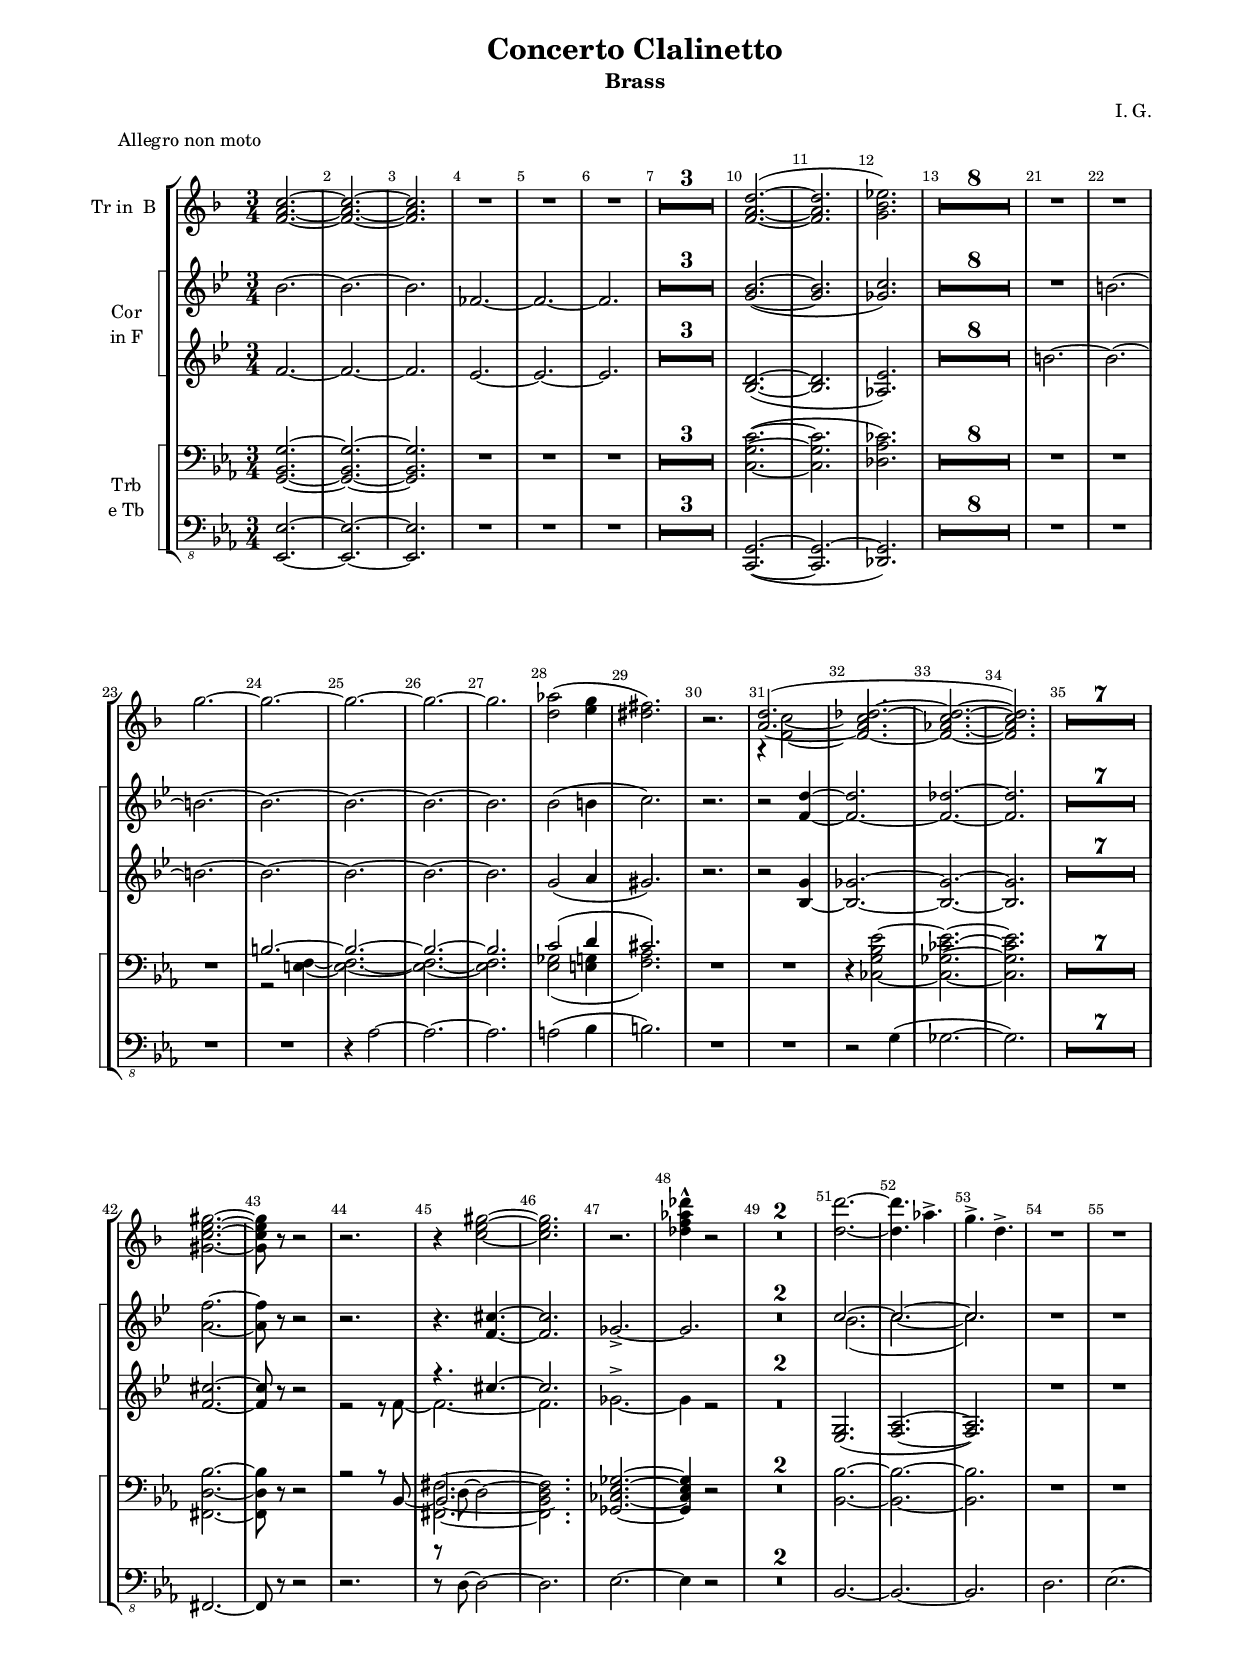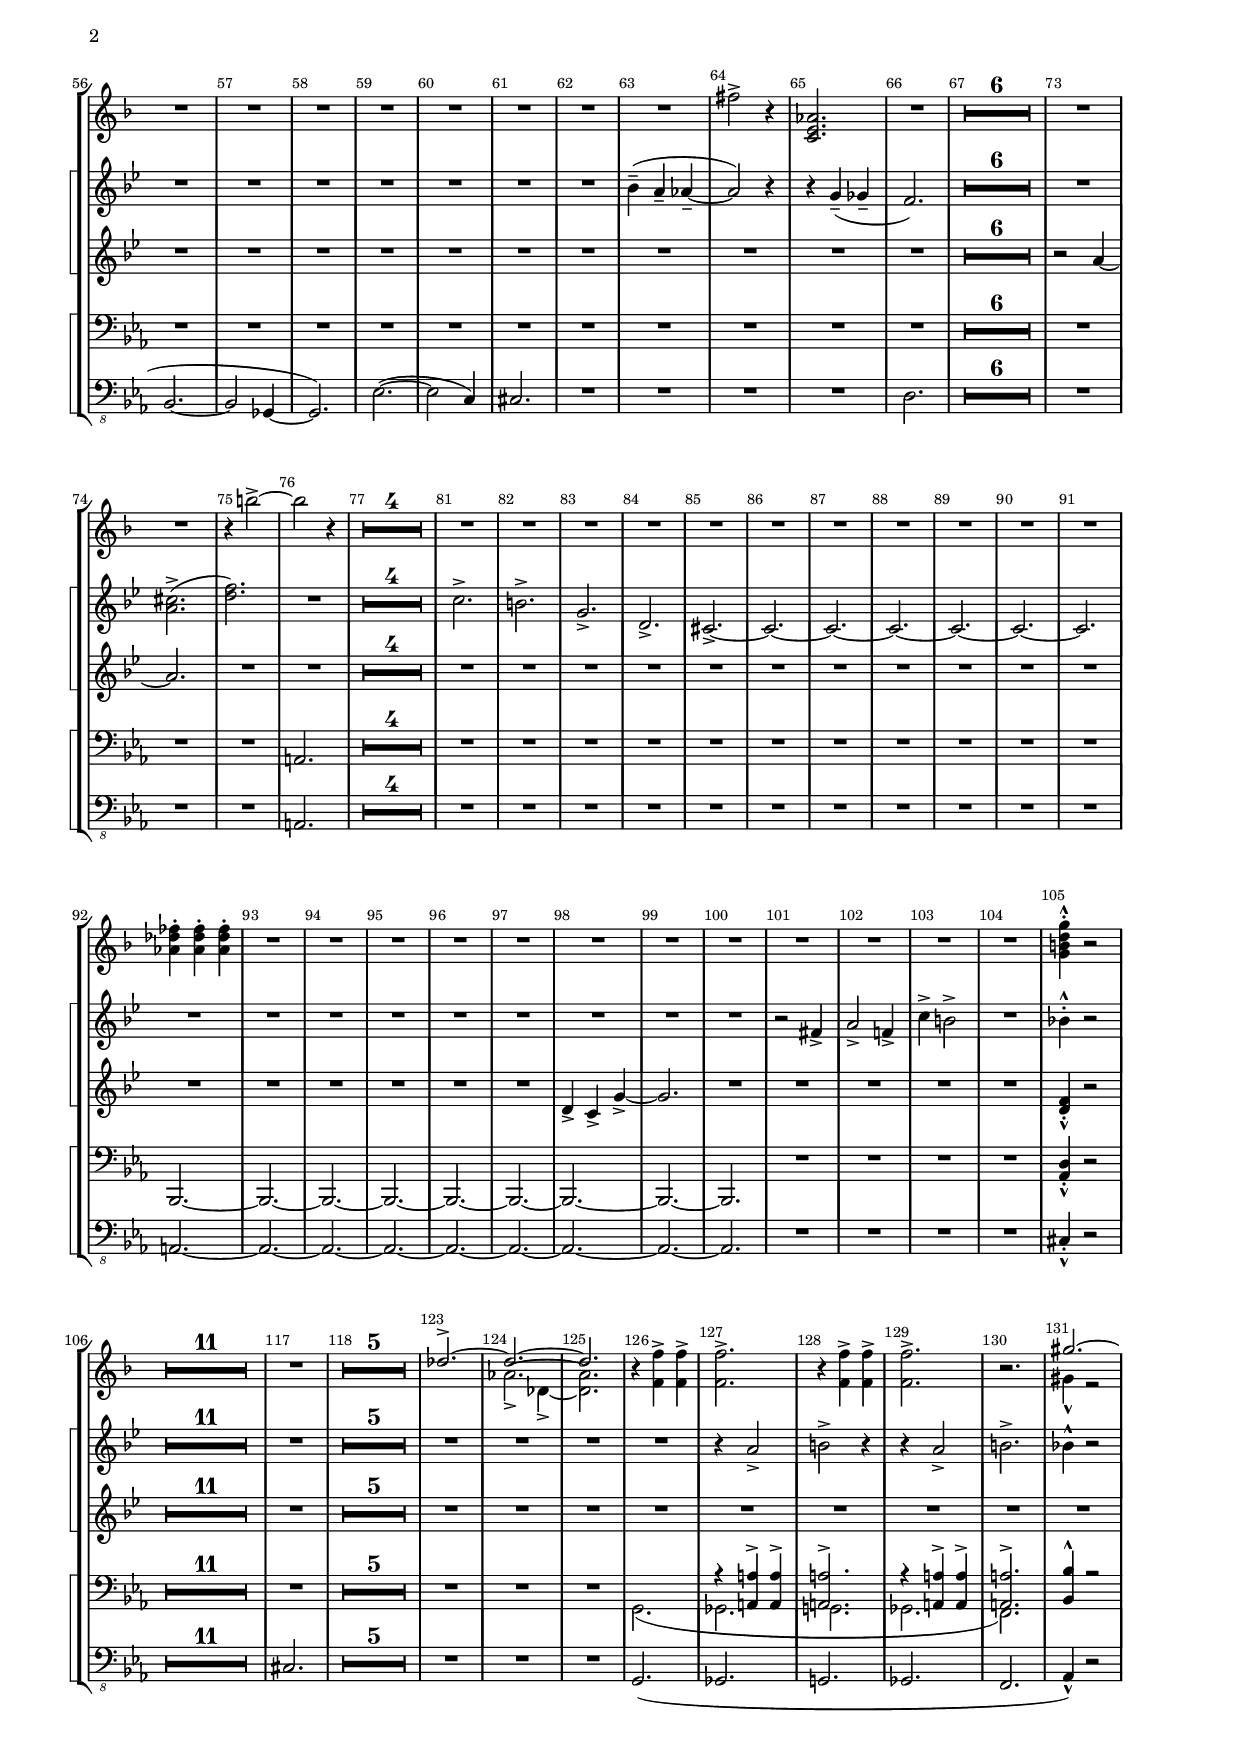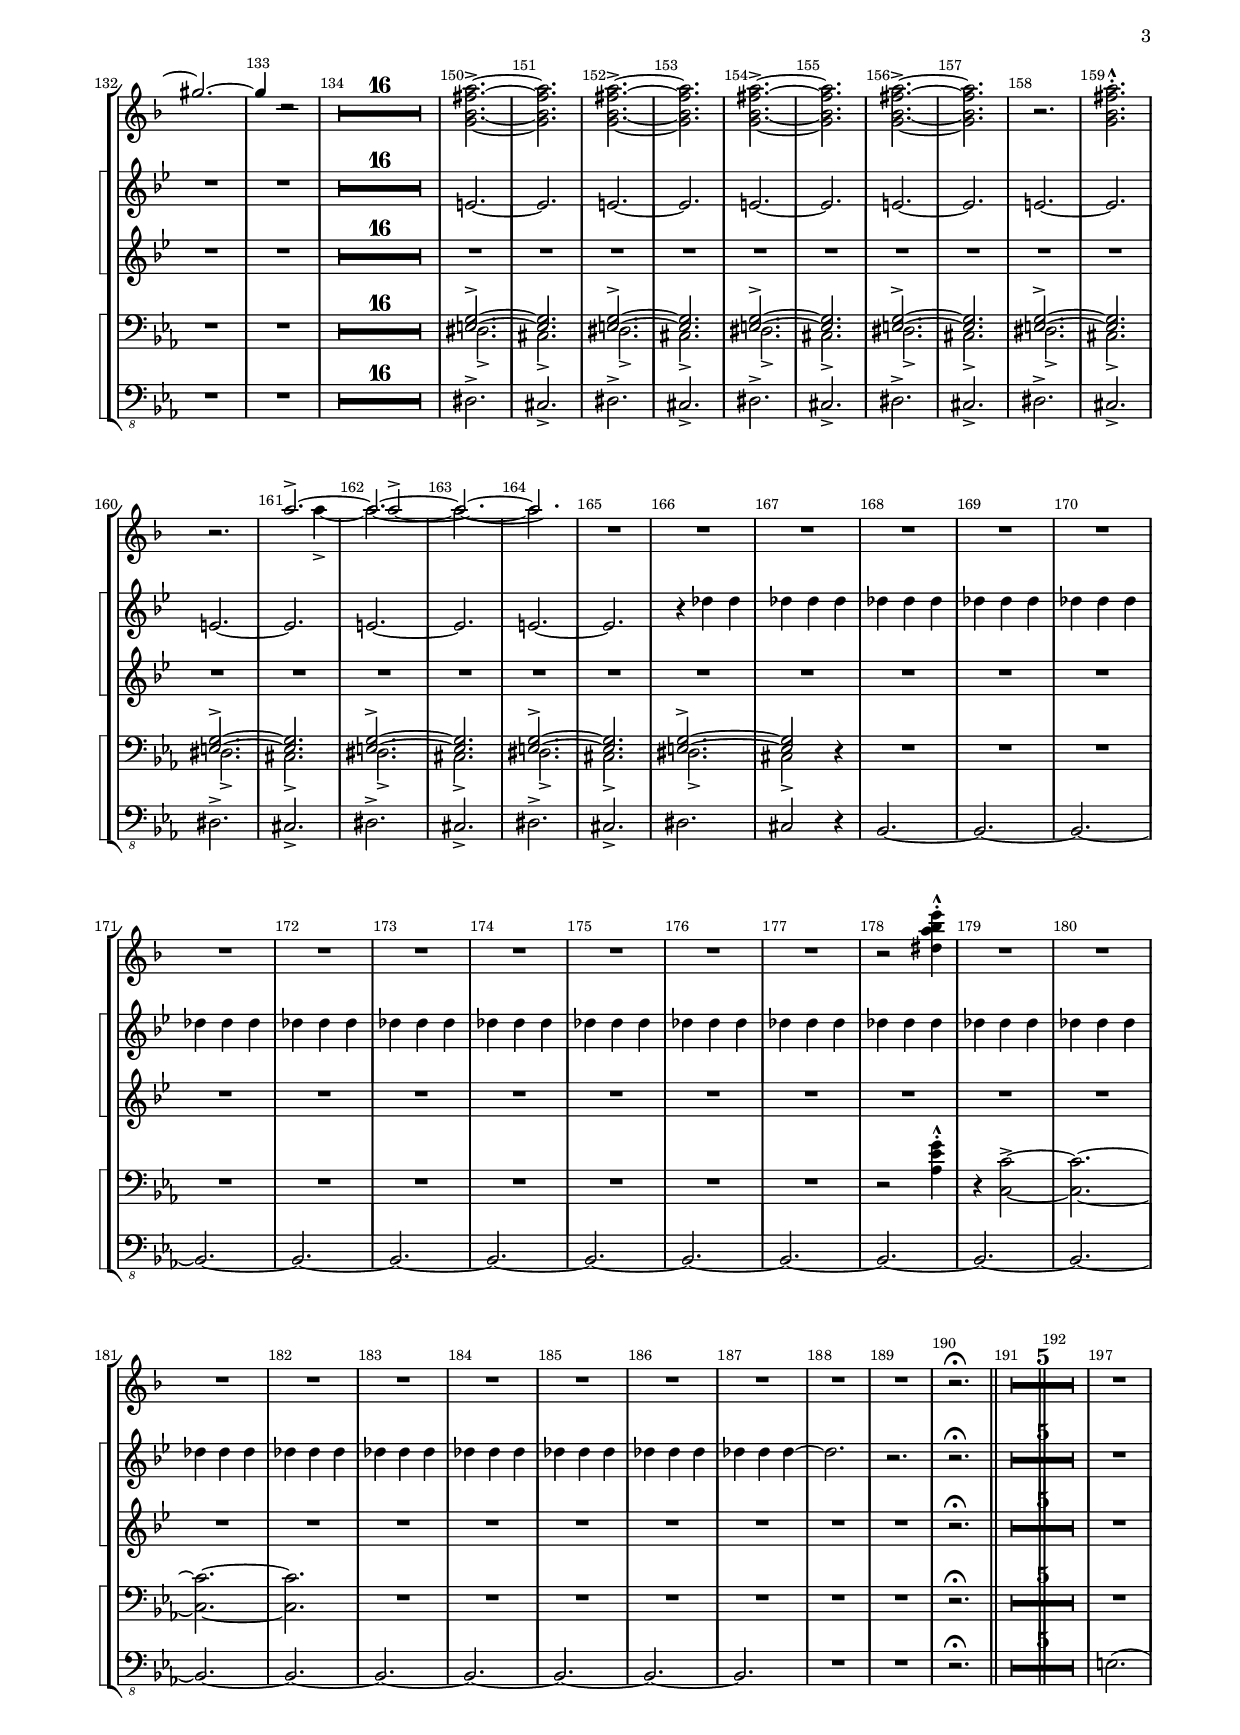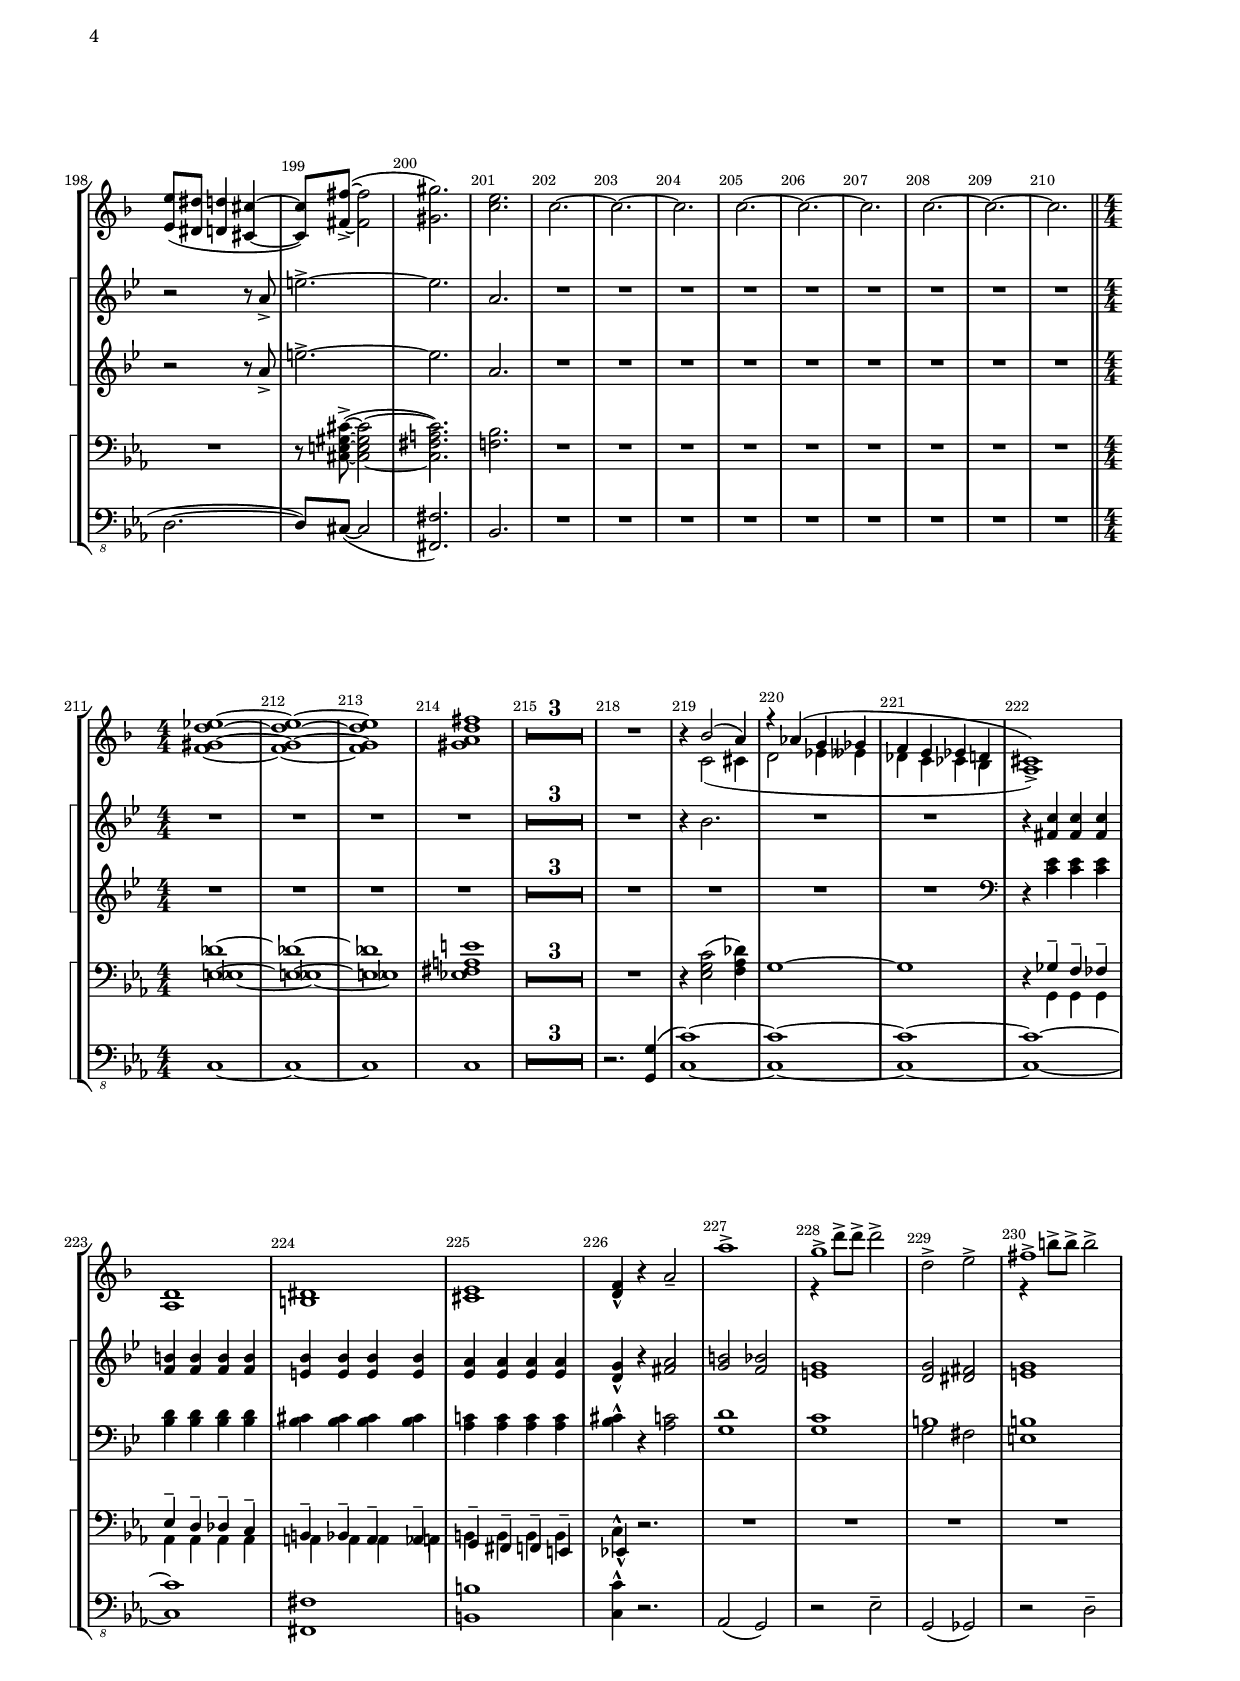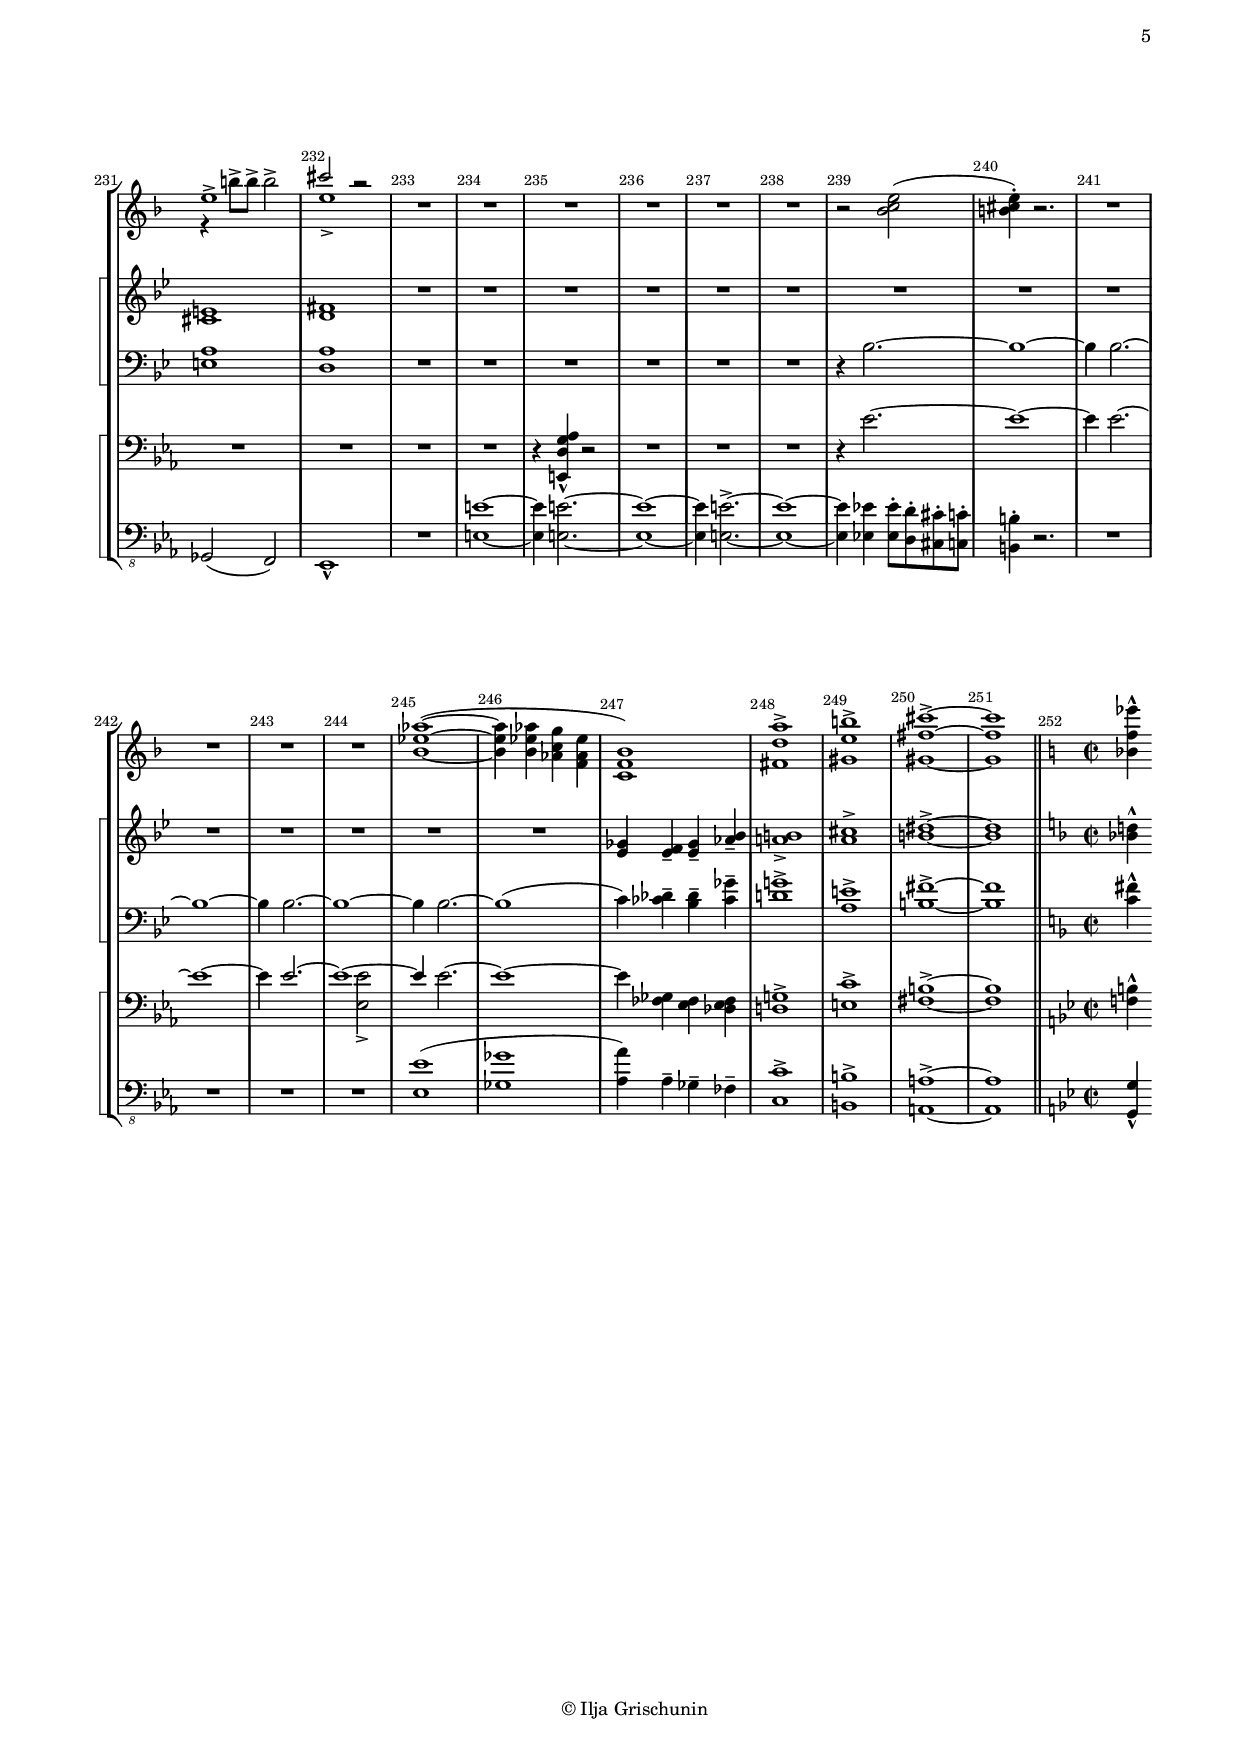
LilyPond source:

\version "2.19.15"
%\version "2.18.0"

\language "deutsch"

\header {
  title = "Concerto Clalinetto"
  subtitle = "Brass"
  meter = "Allegro non moto"
  composer = "I. G."
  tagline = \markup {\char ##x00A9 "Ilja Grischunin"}
}

#(ly:set-option 'relative-includes #t)
#(set-global-staff-size 16)

\paper {
  #(set-paper-size "a4")
  top-system-spacing.basic-distance = #25
  top-markup-spacing.basic-distance = #8
  markup-system-spacing.basic-distance = #8
  system-system-spacing.basic-distance = #28
  last-bottom-spacing.basic-distance = #15
  two-sided = ##t
  inner-margin = 20
  outer-margin = 15
}

\layout {
  indent = 10
  \context {
    \Score
    \override BarNumber.break-visibility = ##(#f #t #t)
    %\remove "Bar_number_engraver"
  }
  \override Staff.InstrumentName.self-alignment-X = #RIGHT
}

\version "2.19.15"
%\version "2.18.0"

\language "deutsch"

makeOctaves =
#(define-music-function (parser location arg mus)
   (integer? ly:music?)
   #{<<  \withMusicProperty #'to-relative-callback
         #(lambda (m p)
            (let ((mu (ly:music-property m 'element)))
              (ly:music-transpose mu (ly:make-pitch (- arg) 0 0))
              (ly:make-music-relative! mu p)
              (ly:music-transpose mu (ly:make-pitch arg 0 0)))
            p)
         \transpose c' $(ly:make-pitch arg 0 0) $mus
         $mus
     >>
   #})

trumpetMusic = \relative es' {
  \time 3/4
  \key es \major
  \override MultiMeasureRest.expand-limit = #2
  \set Score.skipBars = ##t
  <es g b>2.~ q~ q R2.*6 <es g c>2.~( q <f as des>) R2.*10  f'2.~ f~ f~ f~ f
  <c ges'>2( <d f>4 <cis e>2.) r2.
  <<
    {
      <g_~ c>2.( <es_~ g b~ ces~><es_~ ges_~ b^~ ces^~> q)
    }
    \\
    {
      r4 <es~ b'^~>2_~ \hideNotes q2.
    }
  >>
  R2.*7 <fis b d fis>2.~ q8 r r2 r2. r4 <b d fis>2~ q2. r <ces es ges ces>4-^ r2 R2.*2
  <c c'>2.~ q4. ges'-> f-> c-> R2.*10 e2-> r4 <b, d ges>2.R2.*9 r4 a''2->~ a r4 R2.*15
  <ges, ces eses>4-. q-. q-. R2.*12 <f a c f>4-.-^ r2 R2.*17
  <<
    {
      ces'2.->~ ces~ ces
    }
    \\
    {
      s2. ges->^~ ges
    }
    \\
    {
      \voiceTwo
      s2. s2 ces,4->~ ces2.
    }
  >>
  r4 <es es'>-> q-> q2.-> r4 q-> q-> q2.-> r
  <<
    {
      fis'~ fis~ fis4 b,2\rest R2.*16
    }
    \\
    {
      fis4-^ r2 s2. s
    }
  >>
  \repeat unfold 4 {<f as e' g>2.->~ q} r2. q2.-.-^ r2.
  <<
    {
      g'2.->~ g~ g~ g
    }
    \\
    {
      s2 g4->~ g2.~ g~ g
    }
    \\
    {
      \voiceTwo
      s2. s4 \stemUp g2^>~ \hideNotes g2.~ g
    }
  >>
  R2.*13 r2 <cis, g' as d>4-.-^ R2.*11 r2.\fermata
  %%%%%%%%%%%%%%%%%%%
  \bar "||" \cadenzaOn R1*10 \cadenzaOff \bar "||"
  %%%%%%%%%%%%%%%%%%%
  \set Score.currentBarNumber = 192
  R2.*6
  \makeOctaves #-1 {d8( cis c4 h~ h8) e(->~ e2 fis2.)}<b, d>
  b~ b~ b b~ b~ b b~ b~ b
  \bar "||"
  \numericTimeSignature
  \time 4/4
  <es, fis c' des>1~ q~ q <fis g c e> R1*4 r4
  <<
    {
      as2( g4) r ges( f fes es d des c h1)
    }
    \\
    {
      b2( h4 c2 des4 deses ces b heses as g1->)
    }
  >>
  <g c><a cis><h d><c es>4-^ r g'2-- g'1->
  <<
    {
      f->
    }
    \\
    {
      r4 c'8^> c^> c2^>
    }
  >>
  c,-> d->
  <<
    {
      e1-> d-> h'2 r
    }
    \\
    {
      \repeat unfold 2 {r4 a8^> a^> a2^>} d,1->
    }
  >>
  R1*6 r2 <as b d>( <a h d>4)-. r2. R1*4 <as des ges>1~(
  q4 q <ges b f'><es ges des'><b es as>1)
  <e c' g'>1-><fis d' a'>-><fis e' h'>->~ q
  \bar "||"
  %%%%%%%%%%%%%%%%%%%%%%%%%%%
  \key b \major
  \defaultTimeSignature
  \time 2/2
  <as es' des'>4-^
}

\version "2.19.15"
%\version "2.18.0"

\language "deutsch"

cornoOneMusic = \relative es' {
  \time 3/4
  \key es \major
  \override MultiMeasureRest #'expand-limit = #2
  \set Score.skipBars = ##t
  es2.~ es~ es heses~ heses~ heses R2.*3 <c es>2.~( q <ces f>) R2.*9  e2.~ e~ e~ e~ e~ e
  es2( e4 f2.) r2. r2 <b, g'>4~ <b~ g'>2.<b ges'>~ q
  R2.*7 <d b'>2.~ q8 r r2 r2. r4. <b fis'>~ q2. ces->~ ces R2.*2
  <<
    {
      f2.~ f~ f
    }
    \\
    {
      es( f~ f)
    }
  >>
  R2.*9 es4--( d-- des--~ des2) r4 r c--( ces-- b2.) R2.*7 <d fis>2.->( <g b>) R2.*5
  f2.-> e-> c-> g-> fis->~ fis~ fis~ fis~ fis~ fis~ fis R2.*9 r2 h4-> d2-> b!4-> f'4-> e2->
  R2. es!4-.-^ r2 R2.*21 r4 d2-> e-> r4 r d2-> e2.-> es!4-^ r2 R2.*18
  \repeat unfold 8 {a,2.~ a} r4 ges' ges \repeat unfold 20 {ges4 ges ges} ges4 ges ges~ ges2.
  r2. r\fermata
  %%%%%%%%%%%%%%%%%%%
  \bar "||" \cadenzaOn R1*10 \cadenzaOff \bar "||"
  %%%%%%%%%%%%%%%%%%%
  R2.*6
  r2 r8 d-> a'2.->~ a d, R2.*9
  \bar "||"
  \numericTimeSignature
  \time 4/4
  R1*8 r4 es2. R1*2 r4 <h f'> q q <b e> q q q <a es'> q q q <as d> q q q
  <g c>-^ r <h d>2<c e><b es><a c>1<g c>2<gis h><a c>1<fis a><g h> R1*14
  <as ces>4<as b>--<as ces>--<des es>--<d! e!>1-><d fis>-><e gis>->~ q
  \bar "||"
  %%%%%%%%%%%%%%%%%%%%%%%%%%%
  \key b \major
  \defaultTimeSignature
  \time 2/2
  <es! g!>4-^
}

\version "2.19.15"
%\version "2.18.0"

\language "deutsch"

cornoTwoMusic = \relative es' {
  %\clef bass
  \time 3/4
  \override MultiMeasureRest #'expand-limit = #2
  \key es \major
  \set Score.skipBars = ##t
  b2.~ b~ b as~ as~ as R2.*3 <es g>2.~( q <des as'>) R2.*8  e'2.~ e~ e~ e~ e~ e~ e
  c2( d4 cis2.) r2. r2 <es,_~ c'>4<es ces'>2.~ q~ q
  R2.*7 <b' fis'>2.~ q8 r r2
  <<
    {
      s2. r4. fis'~ fis2. s2.*2
    }
    \\
    {
      r2 r8 b,~ b2.~ b ces^>~ ces4 r2 R2.*2
    }
  >>
  <as, c>2.(<b d>~ q) R2.*19 r2 d'4~ d2.
  R2.*23 g,4-> f-> c'->~ c2. R2.*5 <g b>4-.-^ r2
  R2.*26 R2.*18 R2.*40  r2.\fermata
  %%%%%%%%%%%%%%%%%%%
  \bar "||" \cadenzaOn R1*10 \cadenzaOff \bar "||"
  %%%%%%%%%%%%%%%%%%%
  R2.*6
  %\clef treble
  r2 r8 d'-> a'2.->~ a d, R2.*9
  \bar "||"
  \numericTimeSignature
  \time 4/4
  R1*11
  \clef bass
  r4 <f, as> q q <es g> q q q <es fis> q q q <d f!><d f> q q
  <es fis>-^ r <d f>2<c g'>1<c f>
  <<
    {
      e
    }
    \\
    {
      c2 h
    }
  >>
  <a e'>1<a d><g d'> R1*6 r4 \repeat unfold 3 {es'2.~ es1~ es4}
  es2.~ es1( f4) <fes ges>--<es ges>--<fes ces'>--
  <g! c!>1-><d a'>-><e h'>->~ q
  \bar "||"
  %%%%%%%%%%%%%%%%%%%%%%%%%%%
  \key b \major
  \defaultTimeSignature
  \time 2/2
  <f h>4-^
}

\version "2.19.15"
%\version "2.18.0"

\language "deutsch"

trombonMusic = \relative es {
  \clef bass
  \time 3/4
  \key es \major
  \override MultiMeasureRest.expand-limit = #2
  \set Score.skipBars = ##t
  <g, b g'>2.~ q~ q R2.*6 <c g' c>2.~( q <des as' ces>) R2.*11
  <<
    {
      h'2.~ h~ h~ h c2( d4 cis2.)
    }
    \\
    {
      r2 <e, f>4~ q2.~ q~ q <es ges>2( <e g>4 <f as>2.)
    }
  >>
  R2.*2 r4 <ces~ g' b~ es~>2<ces ges' ces es>2.~ q
  R2.*7 <fis, d' b'>2.~ q8 r r2
  <<
    {
      r2 r8 b_~ b2._~ \hideNotes b
    }
    \\
    {
      s2. <fis~ fis'^~> <fis b d fis>
    }
    \\
    {
      \voiceTwo
      s2. r8 d'^~ d2^~ \hideNotes d2.
    }
  >>
  <ges, ces es ges>~ q4 r2 R2.*2 <b b'>2.~ q~ q R2.*22 a2. R2.*15
  \repeat unfold 8 {b,2.~} b R2.*4 <as' d>4-.-^ r2 R2.*20
  <<
    {
      s2. r4 <a a'>-> q-> q2.-> r4 q-> q-> q2.-> <b b'>4-^ r2
    }
    \\
    {
      g2.( ges g! ges f) s
    }
  >>
  R2.*18
  \repeat unfold 8 {
    <<
      {
        <e' g>2.->~ q
      }
      \\
      {
        dis2.-> cis->
      }
    >>
  }
  <<
    {
      <e g>2.->~ q2
    }
    \\
    {
      dis2.-> cis2->
    }
  >>
  r4 R2.*10 r2 <as' es' g>4-.-^ r <c, c'>2->~ q2.~ q~ q 
  R2.*7 r2.\fermata
  %%%%%%%%%%%%%%%%%%%
  \bar "||" \cadenzaOn R1*10 \cadenzaOff \bar "||"
  %%%%%%%%%%%%%%%%%%%
  R2.*7
  r8 <cis e gis cis>(->~ q2~ <cis fis a cis>2.)<f! b> R2.*9
  \bar "||"
  \numericTimeSignature
  \time 4/4
  \repeat unfold 2 {
    <<
      {
        %\once \override Stem.length = #12
        %\displaceHeads #'(0.9 -0.001)
        \once \override Accidental.extra-offset = #'(.5 . 0)
        <e! des'!>1~
      }
      \\
      {
        \voiceThree
        \once \override NoteHead.X-offset = #.5
        %\once \override Stem.rotation = #'(40 0 0)
        %\once \override Stem.extra-offset = #'(0.2 . -0.2)
        %Z%\once \override Stem.length = #9.5
        %\hide Flag
        %\once \override Flag.stencil = ##f
        \once \override Accidental.extra-offset = #'(4 . 0)
        es!_~
      }   
    >>
  }
  <<
    {
      %\once \override Stem.length = #12
      %\displaceHeads #'(0.9 -0.001)
      \once \override Accidental.extra-offset = #'(.5 . 0)
      <e! des'!>1
    }
    \\
    {
      \voiceThree
      \once \override NoteHead.X-offset = #.5
      %\once \override Stem.rotation = #'(40 0 0)
      %\once \override Stem.extra-offset = #'(0.2 . -0.2)
      %\once \override Stem.length = #9.5
      %\hide Flag
      %\once \override Flag.stencil = ##f
      \once \override Accidental.extra-offset = #'(4 . 0)
      es!
    }   
  >>
  <es! fis a e'> R1*4 r4 <es g c>2(<f as des>4) g1~ g r4 
  <<
    {
      ges-- f-- fes-- es-- d-- des-- c--
      h-- b-- a-- 
      \once \override Accidental.extra-offset = #'(1.3 . 0)
      as-- g-- fis-- f-- e-- es!_^
    }
    \\
    {
      g g g as as as as a a 
      \once \override NoteColumn.force-hshift = #1
      a 
      %\once \override NoteHead.X-offset = #1.9
      %\once \override Stem.extra-offset = #'(1.9 . 0)
      \once \override NoteColumn.force-hshift = #1.5
      \once \override Accidental.extra-offset = #'(2.35 . 0)
      a!
      h h h h c^^
    }
  >>
  r2. R1*8 r4 <e, d' g as>4-^ r2 R1*3 r4
  \repeat unfold 2 {es''2.~ es1~ es4}
  <<
    {
      es2.~ es1~ es4
    }
    \\
    {
      s2. s2 <es, es'>-> s4
    }
  >>
  es'2.~ es1~ es4 <fes, ges><es fes><des es fes>
  <d! g!>1-><e c'>-><fis h>->~ q
  \bar "||"
  %%%%%%%%%%%%%%%%%%%%%%%%%%%
  \key b \major
  \defaultTimeSignature
  \time 2/2
  <f! h>4-^
}

\version "2.19.15"
%\version "2.18.0"

\language "deutsch"

makeOctaves =
#(define-music-function (parser location arg mus)
   (integer? ly:music?)
   #{<<  \withMusicProperty #'to-relative-callback
         #(lambda (m p)
            (let ((mu (ly:music-property m 'element)))
              (ly:music-transpose mu (ly:make-pitch (- arg) 0 0))
              (ly:make-music-relative! mu p)
              (ly:music-transpose mu (ly:make-pitch arg 0 0)))
            p)
         \transpose c' $(ly:make-pitch arg 0 0) $mus
         $mus
     >>
   #})

tubaMusic = \relative {
  \clef "bass_8"
  \time 3/4
  \key es \major
  \override MultiMeasureRest.expand-limit = #2
  \set Score.skipBars = ##t
  <es,, es'>2.~ q~ q R2.*6 <c g'>2.~( <c g'^~><des g>) R2.*12
  r4 as''2~ as2.~ as a2( b4 h2.) R2.*2 r2 g4( ges2.~ ges)
  R2.*7 fis,2.~ fis8 r r2 r2. r8 d'~ d2~ d2. es~ es4 r2 R2.*2
  b2.~ b~ b d es( b~ b2 ges4~ ges2.) es'~( es2 c4) cis2. R2.*4
  d2. R2.*9 a2. R2.*15 \repeat unfold 8 {a2.~} a R2.*4 cis4-.-^ r2
  R2.*11 cis2. R2.*8 g2.( ges g! ges f as4-^) r2 R2.*18
  \repeat unfold 8 {dis2.-> cis->} dis cis2 r4
  \repeat unfold 19 {b2.~} b2. R2.*2 r2.\fermata
  %%%%%%%%%%%%%%%%%%%
  \bar "||" \cadenzaOn R1*10 \cadenzaOff \bar "||"
  %%%%%%%%%%%%%%%%%%%
  R2.*5
  e2.( d^~ d8) cis(~ cis2 <fis, fis'>2.) b R2.*9
  \bar "||"
  \numericTimeSignature
  \time 4/4
  c1~ c~ c c R1*3 
  r2.\makeOctaves #1 {g4( c1)~ c~ c~ c~ c fis, h c4-^} r2.
  as2( g) r es'-- g,( ges) r d'-- ges,( f) es1-^ R1
  \makeOctaves #1 {
    e'1~ e4 e2.~ e1~ e4 e2.->~ e1~ e4 es es8-. d-. cis-. c-. 
    h4-. r2. R1*4 es1( ges as4)
  } as-- ges-- fes-- \makeOctaves #1 {c1-> h-> a->~ a}
  \bar "||"
  %%%%%%%%%%%%%%%%%%%%%%%%%%%
  \key b \major
  \defaultTimeSignature
  \time 2/2
  <g g'>4-^
}


\score {
  \new StaffGroup = "StaffGroup_brass" <<
    \new Staff = "Staff_trumpet" {
      \set Staff.instrumentName = #"Tr in  B"
      \transpose b c'
      \trumpetMusic
    }
    \new StaffGroup = "GrandStaff_corni" \with {
      instrumentName = \markup {
        \center-column {
          "Cor"
          \line { "in F" }
        }
      }
      systemStartDelimiter = #'SystemStartSquare
    }
    <<
      \new Staff = "Staff_hornI" {
        \transpose f c'
        \cornoOneMusic
      }
      \new Staff = "Staff_horn2" {
        \transpose f c'
        \cornoTwoMusic
      }
    >>
    \new StaffGroup = "GrandStaff_trombon_e_tuba" \with {
      instrumentName = \markup {
        \center-column {
          "Trb"
          \line { "e Tb" }
        }
      }
      systemStartDelimiter = #'SystemStartSquare
    }
    <<
      \new Staff = "Staff_trombon" {
        \trombonMusic
      }
      \new Staff = "Staff_tuba" {
        \tubaMusic
      }
    >>
  >>
}